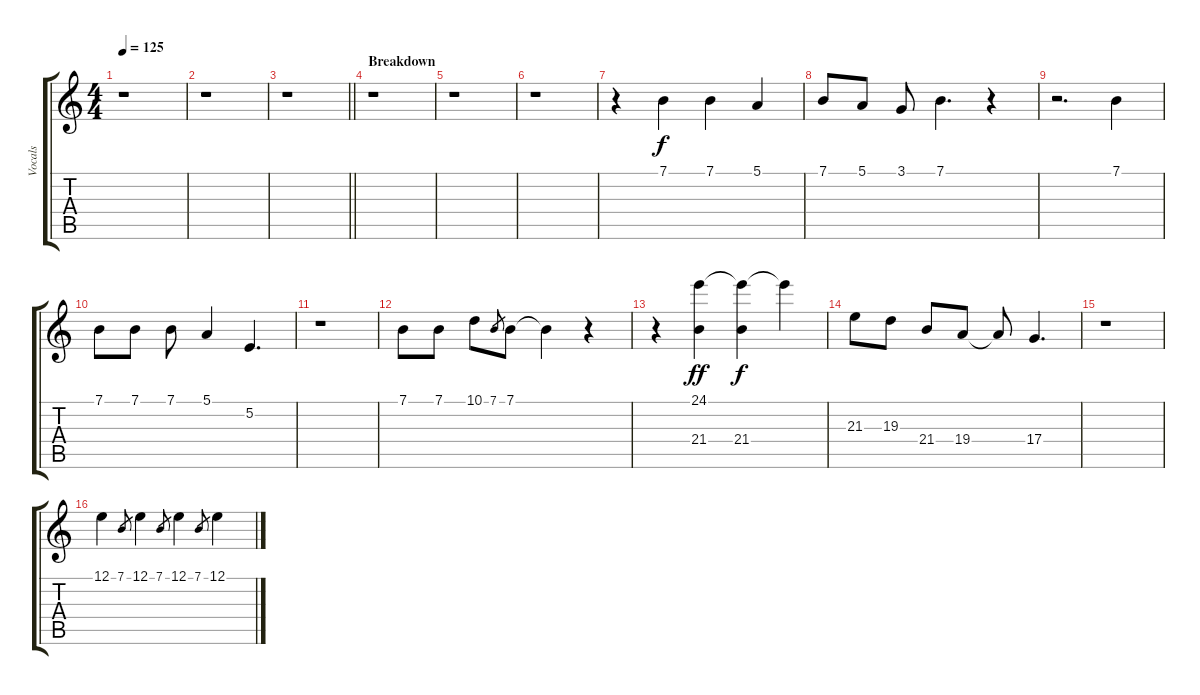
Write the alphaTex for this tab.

\track ("Vocals" "Vocals") {instrument lead2sawtooth}
\staff {score tabs}
\tuning (E4 B3 G3 D3 A2 E2) {hide}
\ts (4 4)
\tempo 125
\clef g2
\ks c
r.1{dy f} |
r.1 |
\barLineRight lightlight
r.1 |
\section ("" "Breakdown")
r.1 |
r.1 |
r.1 |
r.4 7.1.4 7.1.4 5.1.4 |
7.1.8 5.1.8 3.1.8 7.1.4{d} r.4 |
r.2{d} 7.1.4 |
7.1.8 7.1.8 7.1.8 5.1.4 5.2.4{d} |
r.1 |
7.1.8 7.1.8 10.1.8 7.1.8{gr} 7.1.8 7.1{t}.4 r.4 |
r.4 (24.1 21.4).4{dy ff} (24.1{t} 21.4).4{dy f} 24.1{t}.4 |
21.3.8 19.3.8 21.4.8 19.4.8 19.4{t}.8 17.4.4{d} |
r.1 |
12.1.4 7.1.8{gr} 12.1.4 7.1.8{gr} 12.1.4 7.1.8{gr} 12.1.4
